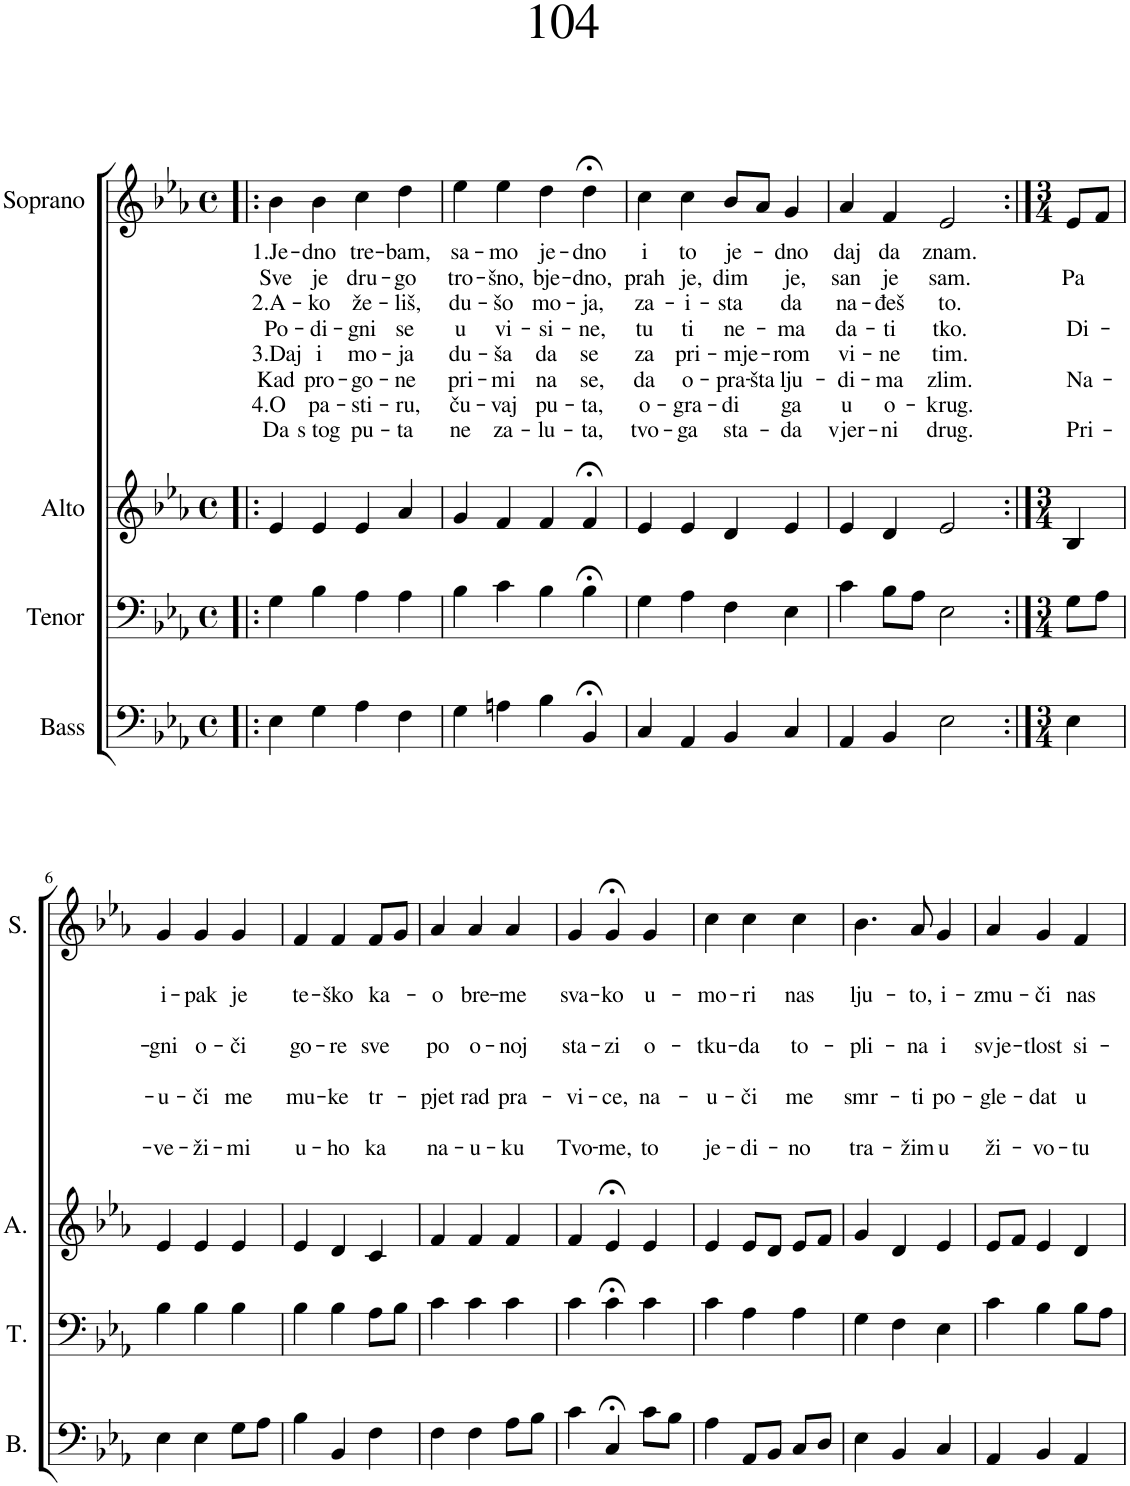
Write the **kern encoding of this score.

**kern	**kern	**kern	**kern	**text	**text	**text	**text	**text	**text	**text	**text
*part4	*part3	*part2	*part1	*part1	*part1	*part1	*part1	*part1	*part1	*part1	*part1
*staff4	*staff3	*staff2	*staff1	*staff1	*staff1	*staff1	*staff1	*staff1	*staff1	*staff1	*staff1
*I"Bass	*I"Tenor	*I"Alto	*I"Soprano	*	*	*	*	*	*	*	*
*I'B.	*I'T.	*I'A.	*I'S.	*	*	*	*	*	*	*	*
*clefF4	*clefF4	*clefG2	*clefG2	*	*	*	*	*	*	*	*
*k[b-e-a-]	*k[b-e-a-]	*k[b-e-a-]	*k[b-e-a-]	*	*	*	*	*	*	*	*
*M4/4	*M4/4	*M4/4	*M4/4	*	*	*	*	*	*	*	*
*met(c)	*met(c)	*met(c)	*met(c)	*	*	*	*	*	*	*	*
=1!|:	=1!|:	=1!|:	=1!|:	=1!|:	=1!|:	=1!|:	=1!|:	=1!|:	=1!|:	=1!|:	=1!|:
!	!	!	!	!LO:LY:b	!LO:LY:b	!LO:LY:b	!LO:LY:b	!LO:LY:b	!LO:LY:b	!LO:LY:b	!LO:LY:b
4E-\	4G\	4e-/	4b-\	1.Je-	Sve	2.A-	Po-	3.Daj	Kad	4.O	Da
!	!	!	!	!LO:LY:b	!LO:LY:b	!LO:LY:b	!LO:LY:b	!LO:LY:b	!LO:LY:b	!LO:LY:b	!LO:LY:b
4G\	4B-\	4e-/	4b-\	-dno	je	-ko	-di-	i	pro-	pa-	s tog
!	!	!	!	!LO:LY:b	!LO:LY:b	!LO:LY:b	!LO:LY:b	!LO:LY:b	!LO:LY:b	!LO:LY:b	!LO:LY:b
4A-\	4A-\	4e-/	4cc\	tre-	dru-	že-	-gni	mo-	-go-	-sti-	pu-
!	!	!	!	!LO:LY:b	!LO:LY:b	!LO:LY:b	!LO:LY:b	!LO:LY:b	!LO:LY:b	!LO:LY:b	!LO:LY:b
4F\	4A-\	4a-/	4dd\	-bam,	-go	-liš,	se	-ja	-ne	-ru,	-ta
=2	=2	=2	=2	=2	=2	=2	=2	=2	=2	=2	=2
!	!	!	!	!LO:LY:b	!LO:LY:b	!LO:LY:b	!LO:LY:b	!LO:LY:b	!LO:LY:b	!LO:LY:b	!LO:LY:b
4G\	4B-\	4g/	4ee-\	sa-	tro-	du-	u	du-	pri-	ču-	ne
!	!	!	!	!LO:LY:b	!LO:LY:b	!LO:LY:b	!LO:LY:b	!LO:LY:b	!LO:LY:b	!LO:LY:b	!LO:LY:b
4An\	4c\	4f/	4ee-\	-mo	-šno,	-šo	vi-	-ša	-mi	-vaj	za-
!	!	!	!	!LO:LY:b	!LO:LY:b	!LO:LY:b	!LO:LY:b	!LO:LY:b	!LO:LY:b	!LO:LY:b	!LO:LY:b
4B-\	4B-\	4f/	4dd\	je-	bje-	mo-	-si-	da	na	pu-	-lu-
!	!	!	!	!LO:LY:b	!LO:LY:b	!LO:LY:b	!LO:LY:b	!LO:LY:b	!LO:LY:b	!LO:LY:b	!LO:LY:b
4BB-;</	4B-;<\	4f;</	4dd;<\	-dno	-dno,	-ja,	-ne,	se	se,	-ta,	-ta,
=3	=3	=3	=3	=3	=3	=3	=3	=3	=3	=3	=3
!	!	!	!	!LO:LY:b	!LO:LY:b	!LO:LY:b	!LO:LY:b	!LO:LY:b	!LO:LY:b	!LO:LY:b	!LO:LY:b
4C/	4G\	4e-/	4cc\	i	prah	za-	tu	za	da	o-	tvo-
!	!	!	!	!LO:LY:b	!LO:LY:b	!LO:LY:b	!LO:LY:b	!LO:LY:b	!LO:LY:b	!LO:LY:b	!LO:LY:b
4AA-/	4A-\	4e-/	4cc\	to	je,	-i-	ti	pri-	o-	-gra-	-ga
!	!	!	!	!LO:LY:b	!LO:LY:b	!LO:LY:b	!LO:LY:b	!LO:LY:b	!LO:LY:b	!LO:LY:b	!LO:LY:b
4BB-/	4F\	4d/	8b-/L	je-	dim	-sta	ne-	-mje-	-pra-	-di	sta-
!	!	!	!	!	!	!	!	!	!LO:LY:b	!	!
.	.	.	8a-/J	.	.	.	.	.	šta	.	.
!	!	!	!	!LO:LY:b	!LO:LY:b	!LO:LY:b	!LO:LY:b	!LO:LY:b	!LO:LY:b	!LO:LY:b	!LO:LY:b
4C/	4E-\	4e-/	4g/	-dno	je,	da	-ma	-rom	lju-	ga	-da
=4	=4	=4	=4	=4	=4	=4	=4	=4	=4	=4	=4
!	!	!	!	!LO:LY:b	!LO:LY:b	!LO:LY:b	!LO:LY:b	!LO:LY:b	!LO:LY:b	!LO:LY:b	!LO:LY:b
4AA-/	4c\	4e-/	4a-/	daj	san	na-	da-	vi-	-di-	u	vjer-
!	!	!	!	!LO:LY:b	!LO:LY:b	!LO:LY:b	!LO:LY:b	!LO:LY:b	!LO:LY:b	!LO:LY:b	!LO:LY:b
4BB-/	8B-\L	4d/	4f/	da	je	-đeš	-ti	-ne	-ma	o-	-ni
.	8A-\J	.	.	.	.	.	.	.	.	.	.
!	!	!	!	!LO:LY:b	!LO:LY:b	!LO:LY:b	!LO:LY:b	!LO:LY:b	!LO:LY:b	!LO:LY:b	!LO:LY:b
2E-\	2E-\	2e-/	2e-/	znam.	sam.	to.	tko.	tim.	zlim.	-krug.	drug.
=5:|!	=5:|!	=5:|!	=5:|!	=5:|!	=5:|!	=5:|!	=5:|!	=5:|!	=5:|!	=5:|!	=5:|!
*M3/4	*M3/4	*M3/4	*M3/4	*	*	*	*	*	*	*	*
!	!	!	!	!	!LO:LY:b	!	!LO:LY:b	!	!LO:LY:b	!	!LO:LY:b
4E-\	8G\L	4B-/	8e-/L	.	Pa	.	Di-	.	Na-	.	Pri-
.	8A-\J	.	8f/J	.	.	.	.	.	.	.	.
!!LO:LB:g=z
=6	=6	=6	=6	=6	=6	=6	=6	=6	=6	=6	=6
!	!	!	!	!	!LO:LY:b	!	!LO:LY:b	!	!LO:LY:b	!	!LO:LY:b
4E-\	4B-\	4e-/	4g/	.	i-	.	-gni	.	-u-	.	-ve-
!	!	!	!	!	!LO:LY:b	!	!LO:LY:b	!	!LO:LY:b	!	!LO:LY:b
4E-\	4B-\	4e-/	4g/	.	-pak	.	o-	.	-či	.	-ži-
!	!	!	!	!	!LO:LY:b	!	!LO:LY:b	!	!LO:LY:b	!	!LO:LY:b
8G\L	4B-\	4e-/	4g/	.	je	.	-či	.	me	.	-mi
8A-\J	.	.	.	.	.	.	.	.	.	.	.
=7	=7	=7	=7	=7	=7	=7	=7	=7	=7	=7	=7
!	!	!	!	!	!LO:LY:b	!	!LO:LY:b	!	!LO:LY:b	!	!LO:LY:b
4B-\	4B-\	4e-/	4f/	.	te-	.	go-	.	mu-	.	u-
!	!	!	!	!	!LO:LY:b	!	!LO:LY:b	!	!LO:LY:b	!	!LO:LY:b
4BB-/	4B-\	4d/	4f/	.	-ško	.	-re	.	-ke	.	-ho
!	!	!	!	!	!LO:LY:b	!	!LO:LY:b	!	!LO:LY:b	!	!LO:LY:b
4F\	8A-\L	4c/	8f/L	.	ka-	.	sve	.	tr-	.	ka
.	8B-\J	.	8g/J	.	.	.	.	.	.	.	.
=8	=8	=8	=8	=8	=8	=8	=8	=8	=8	=8	=8
!	!	!	!	!	!LO:LY:b	!	!LO:LY:b	!	!LO:LY:b	!	!LO:LY:b
4F\	4c\	4f/	4a-/	.	-o	.	po	.	-pjet	.	na-
!	!	!	!	!	!LO:LY:b	!	!LO:LY:b	!	!LO:LY:b	!	!LO:LY:b
4F\	4c\	4f/	4a-/	.	bre-	.	o-	.	rad	.	-u-
!	!	!	!	!	!LO:LY:b	!	!LO:LY:b	!	!LO:LY:b	!	!LO:LY:b
8A-\L	4c\	4f/	4a-/	.	-me	.	-noj	.	pra-	.	-ku
8B-\J	.	.	.	.	.	.	.	.	.	.	.
=9	=9	=9	=9	=9	=9	=9	=9	=9	=9	=9	=9
!	!	!	!	!	!LO:LY:b	!	!LO:LY:b	!	!LO:LY:b	!	!LO:LY:b
4c\	4c\	4f/	4g/	.	sva-	.	sta-	.	-vi-	.	Tvo-
!	!	!	!	!	!LO:LY:b	!	!LO:LY:b	!	!LO:LY:b	!	!LO:LY:b
4C;</	4c;<\	4e-;</	4g;</	.	-ko	.	-zi	.	-ce,	.	-me,
!	!	!	!	!	!LO:LY:b	!	!LO:LY:b	!	!LO:LY:b	!	!LO:LY:b
8c\L	4c\	4e-/	4g/	.	u-	.	o-	.	na-	.	to
8B-\J	.	.	.	.	.	.	.	.	.	.	.
=10	=10	=10	=10	=10	=10	=10	=10	=10	=10	=10	=10
!	!	!	!	!	!LO:LY:b	!	!LO:LY:b	!	!LO:LY:b	!	!LO:LY:b
4A-\	4c\	4e-/	4cc\	.	-mo-	.	-tku-	.	-u-	.	je-
!	!	!	!	!	!LO:LY:b	!	!LO:LY:b	!	!LO:LY:b	!	!LO:LY:b
8AA-/L	4A-\	8e-/L	4cc\	.	-ri	.	-da	.	-či	.	-di-
8BB-/J	.	8d/J	.	.	.	.	.	.	.	.	.
!	!	!	!	!	!LO:LY:b	!	!LO:LY:b	!	!LO:LY:b	!	!LO:LY:b
8C/L	4A-\	8e-/L	4cc\	.	nas	.	to-	.	me	.	-no
8D/J	.	8f/J	.	.	.	.	.	.	.	.	.
=11	=11	=11	=11	=11	=11	=11	=11	=11	=11	=11	=11
!	!	!	!	!	!LO:LY:b	!	!LO:LY:b	!	!LO:LY:b	!	!LO:LY:b
4E-\	4G\	4g/	4.b-\	.	lju-	.	-pli-	.	smr-	.	tra-
4BB-/	4F\	4d/	.	.	.	.	.	.	.	.	.
!	!	!	!	!	!LO:LY:b	!	!LO:LY:b	!	!LO:LY:b	!	!LO:LY:b
.	.	.	8a-/	.	-to,	.	-na	.	-ti	.	-žim
!	!	!	!	!	!LO:LY:b	!	!LO:LY:b	!	!LO:LY:b	!	!LO:LY:b
4C/	4E-\	4e-/	4g/	.	i-	.	i	.	po-	.	u
=12	=12	=12	=12	=12	=12	=12	=12	=12	=12	=12	=12
!	!	!	!	!	!LO:LY:b	!	!LO:LY:b	!	!LO:LY:b	!	!LO:LY:b
4AA-/	4c\	8e-/L	4a-/	.	-zmu-	.	svje-	.	-gle-	.	ži-
.	.	8f/J	.	.	.	.	.	.	.	.	.
!	!	!	!	!	!LO:LY:b	!	!LO:LY:b	!	!LO:LY:b	!	!LO:LY:b
4BB-/	4B-\	4e-/	4g/	.	-či	.	-tlost	.	-dat	.	-vo-
!	!	!	!	!	!LO:LY:b	!	!LO:LY:b	!	!LO:LY:b	!	!LO:LY:b
4AA-/	8B-\L	4d/	4f/	.	nas	.	si-	.	u	.	-tu
.	8A-\J	.	.	.	.	.	.	.	.	.	.
=	=	=	=	=	=	=	=	=	=	=	=
*-	*-	*-	*-	*-	*-	*-	*-	*-	*-	*-	*-
